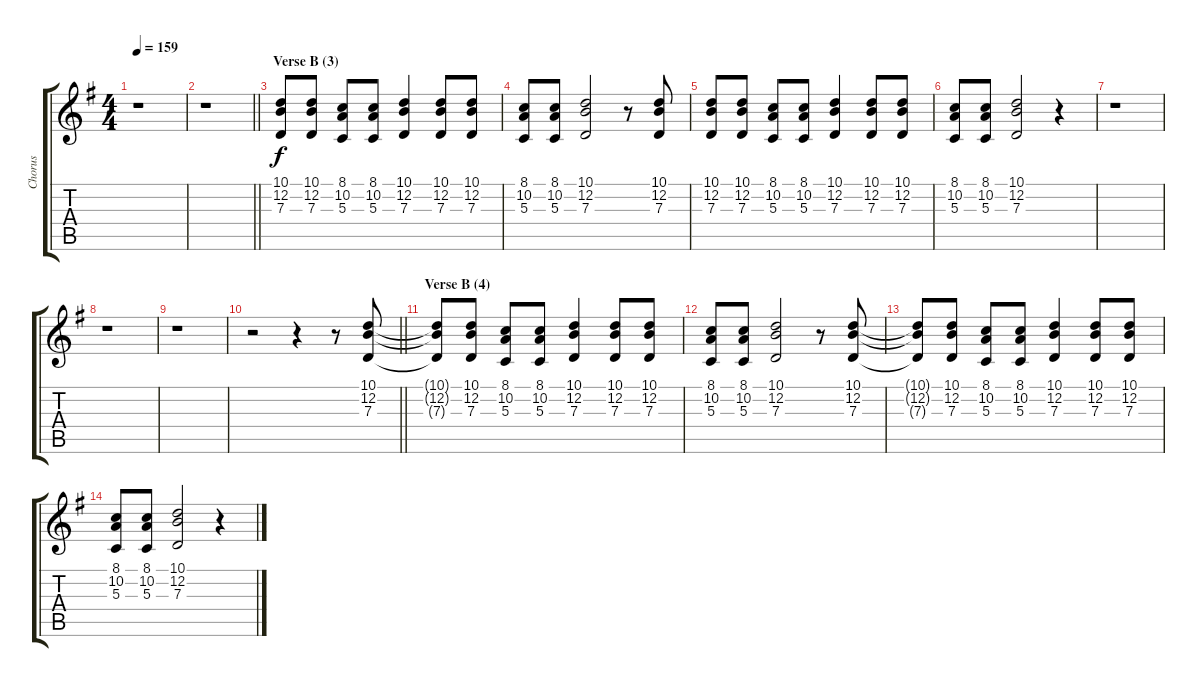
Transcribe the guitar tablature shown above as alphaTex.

\track ("Chorus" "Chorus") {instrument sopranosax}
\staff {score tabs}
\tuning (E4 B3 G3 D3 A2 E2) {hide}
\ts (4 4)
\tempo 159
\clef g2
\ks g
r.1{dy f} |
\barLineRight lightlight
r.1 |
\section ("" "Verse B (3)")
(10.1 12.2 7.3).8 (10.1 12.2 7.3).8 (8.1 10.2 5.3).8 (8.1 10.2 5.3).8 (10.1 12.2 7.3).4 (10.1 12.2 7.3).8 (10.1 12.2 7.3).8 |
(8.1 10.2 5.3).8 (8.1 10.2 5.3).8 (10.1 12.2 7.3).2 r.8 (10.1 12.2 7.3).8 |
(10.1 12.2 7.3).8 (10.1 12.2 7.3).8 (8.1 10.2 5.3).8 (8.1 10.2 5.3).8 (10.1 12.2 7.3).4 (10.1 12.2 7.3).8 (10.1 12.2 7.3).8 |
(8.1 10.2 5.3).8 (8.1 10.2 5.3).8 (10.1 12.2 7.3).2 r.4 |
r.1 |
r.1 |
r.1 |
\barLineRight lightlight
r.2 r.4 r.8 (10.1 12.2 7.3).8 |
\section ("" "Verse B (4)")
(10.1{t} 12.2{t} 7.3{t}).8 (10.1 12.2 7.3).8 (8.1 10.2 5.3).8 (8.1 10.2 5.3).8 (10.1 12.2 7.3).4 (10.1 12.2 7.3).8 (10.1 12.2 7.3).8 |
(8.1 10.2 5.3).8 (8.1 10.2 5.3).8 (10.1 12.2 7.3).2 r.8 (10.1 12.2 7.3).8 |
(10.1{t} 12.2{t} 7.3{t}).8 (10.1 12.2 7.3).8 (8.1 10.2 5.3).8 (8.1 10.2 5.3).8 (10.1 12.2 7.3).4 (10.1 12.2 7.3).8 (10.1 12.2 7.3).8 |
(8.1 10.2 5.3).8 (8.1 10.2 5.3).8 (10.1 12.2 7.3).2 r.4
